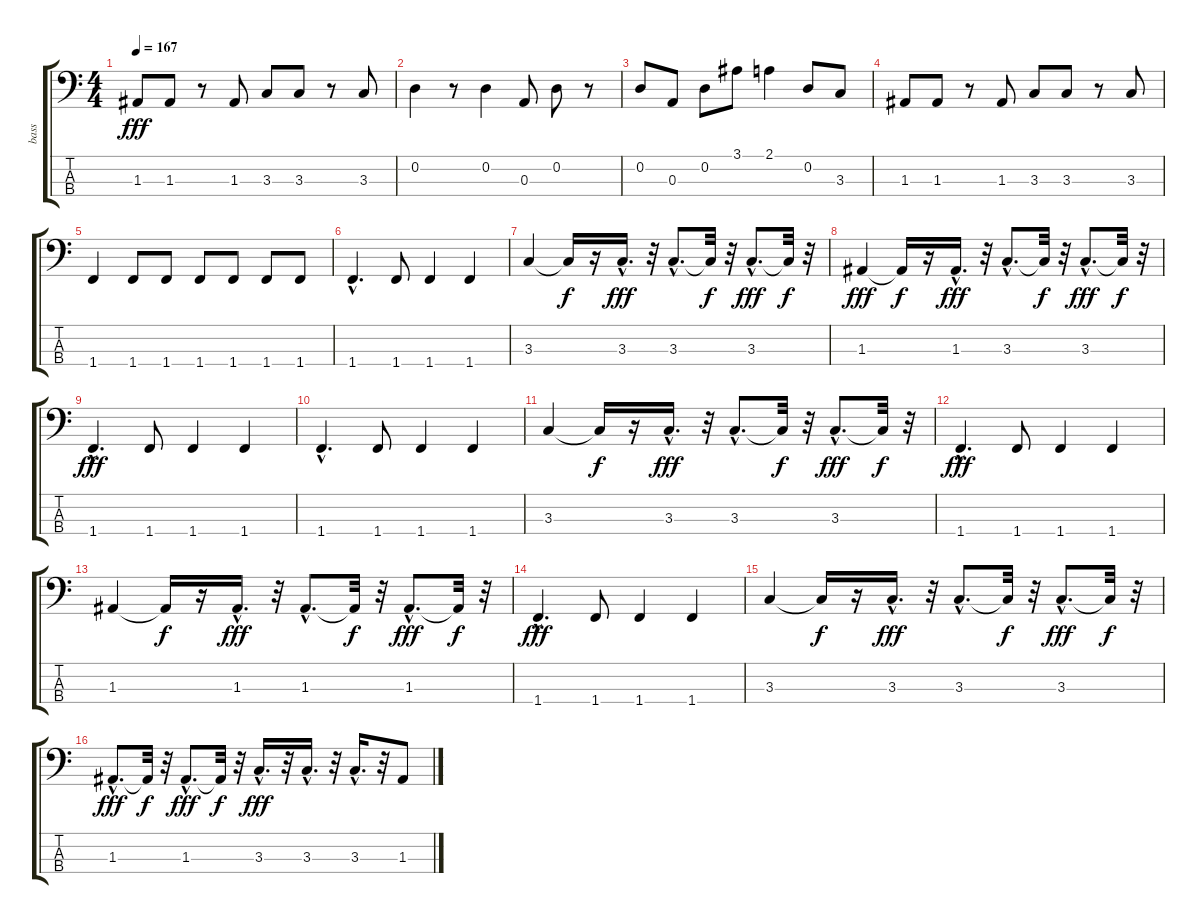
\track ("bass" "bass") {instrument fretlessbass}
\staff {score tabs}
\tuning (G2 D2 A1 E1) {hide}
\ts (4 4)
\tempo 167
\clef f4
\ks c
1.3.8{dy fff} 1.3.8 r.8 1.3.8 3.3.8 3.3.8 r.8 3.3.8 |
0.2.4 r.8 0.2.4 0.3.8{volume 16} 0.2.8 r.8 |
0.2.8 0.3.8 0.2.8 3.1.8 2.1.4 0.2.8 3.3.8 |
1.3.8 1.3.8 r.8 1.3.8 3.3.8 3.3.8 r.8 3.3.8 |
1.4.4 1.4.8 1.4.8 1.4.8 1.4.8 1.4.8 1.4.8 |
1.4{hac}.4{d} 1.4.8 1.4.4 1.4.4 |
3.3.4 3.3{t}.16{dy f} r.16 3.3{hac}.16{d dy fff} r.32 3.3{hac}.8{d} 3.3{t}.32{dy f} r.32 3.3{hac}.8{d dy fff} 3.3{t}.32{dy f} r.32 |
1.3.4{dy fff} 1.3{t}.16{dy f} r.16 1.3{hac}.16{d dy fff} r.32 3.3{hac}.8{d} 3.3{t}.32{dy f} r.32 3.3{hac}.8{d dy fff} 3.3{t}.32{dy f} r.32 |
1.4{hac}.4{d dy fff} 1.4.8 1.4.4 1.4.4 |
1.4{hac}.4{d} 1.4.8 1.4.4 1.4.4 |
3.3.4 3.3{t}.16{dy f} r.16 3.3{hac}.16{d dy fff} r.32 3.3{hac}.8{d} 3.3{t}.32{dy f} r.32 3.3{hac}.8{d dy fff} 3.3{t}.32{dy f} r.32 |
1.4{hac}.4{d dy fff} 1.4.8 1.4.4 1.4.4 |
1.3.4 1.3{t}.16{dy f} r.16 1.3{hac}.16{d dy fff} r.32 1.3{hac}.8{d} 1.3{t}.32{dy f} r.32 1.3{hac}.8{d dy fff} 1.3{t}.32{dy f} r.32 |
1.4{hac}.4{d dy fff} 1.4.8 1.4.4 1.4.4 |
3.3.4 3.3{t}.16{dy f} r.16 3.3{hac}.16{d dy fff} r.32 3.3{hac}.8{d} 3.3{t}.32{dy f} r.32 3.3{hac}.8{d dy fff} 3.3{t}.32{dy f} r.32 |
1.3{hac}.8{d dy fff} 1.3{t}.32{dy f} r.32 1.3{hac}.8{d dy fff} 1.3{t}.32{dy f} r.32 3.3{hac}.16{d dy fff} r.32 3.3{hac}.16{d} r.32 3.3{hac}.16{d} r.32 1.3.8
